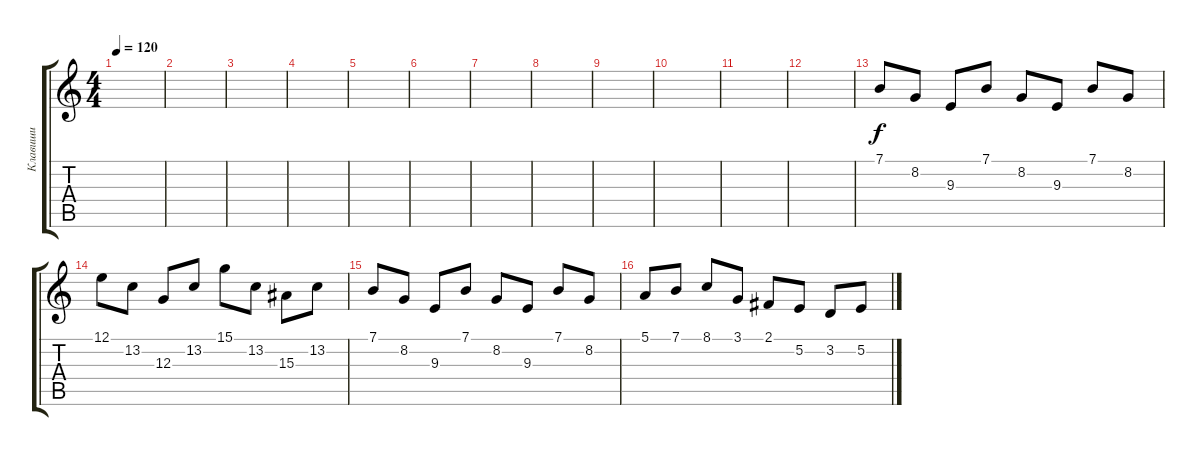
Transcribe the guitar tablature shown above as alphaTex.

\track ("Клавиши" "Клавиши") {instrument brightacousticpiano}
\staff {score tabs}
\tuning (E4 B3 G3 D3 A2 E2) {hide}
\ts (4 4)
\tempo 120
\clef g2
\ks c
|
|
|
|
|
|
|
|
|
|
|
|
7.1.8 8.2.8 9.3.8 7.1.8 8.2.8 9.3.8 7.1.8 8.2.8 |
12.1.8 13.2.8 12.3.8 13.2.8 15.1.8 13.2.8 15.3.8 13.2.8 |
7.1.8 8.2.8 9.3.8 7.1.8 8.2.8 9.3.8 7.1.8 8.2.8 |
5.1.8 7.1.8 8.1.8 3.1.8 2.1.8 5.2.8 3.2.8 5.2.8
